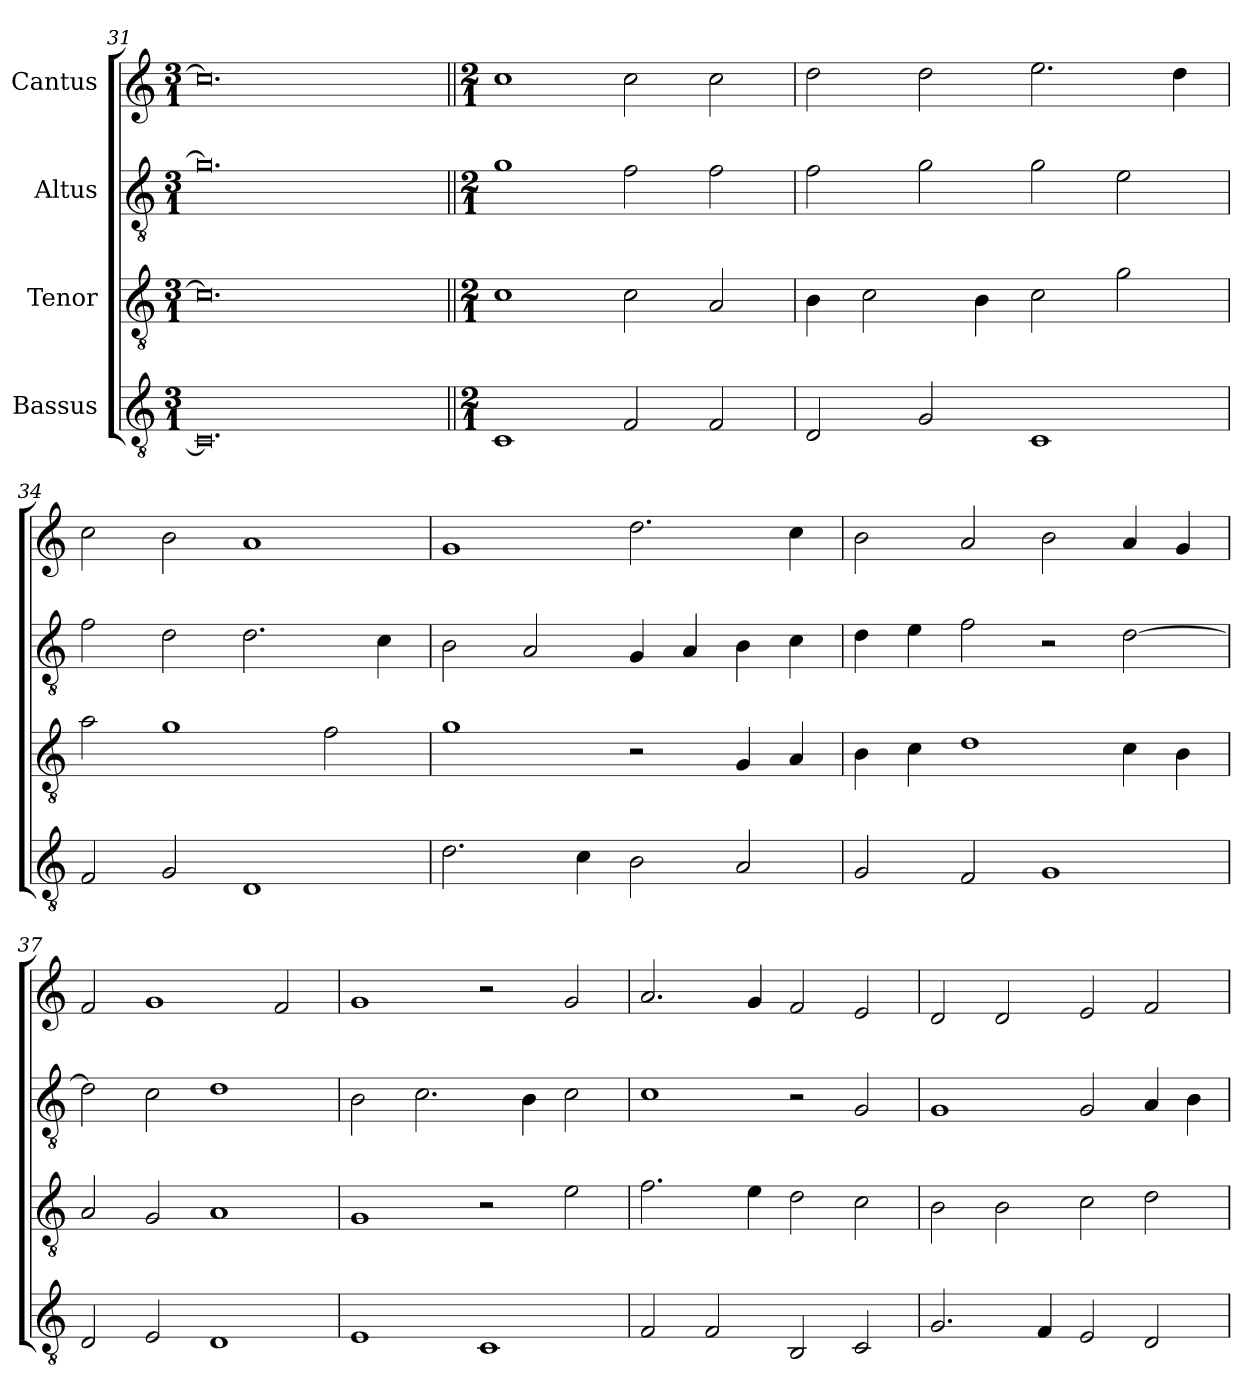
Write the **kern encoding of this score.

**kern	**kern	**kern	**kern
*part4	*part3	*part2	*part1
*staff4	*staff3	*staff2	*staff1
*I"Bassus	*I"Tenor	*I"Altus	*I"Cantus
*clefGv2	*clefGv2	*clefGv2	*clefG2
*ITrd7c12	*ITrd7c12	*ITrd7c12	*
*k[]	*k[]	*k[]	*k[]
*C:	*C:	*C:	*C:
*M3/1	*M3/1	*M3/1	*M3/1
=31	=31	=31	=31
0.CCi]	0.Ci]	0.Gi]	0.cci]
=32||	=32||	=32||	=32||
*M2/1	*M2/1	*M2/1	*M2/1
1CCi	1Ci	1Gi	1cci
2FFi/	2Ci\	2Fi\	2cci\
2FFi/	2AAi/	2Fi\	2cci\
=33	=33	=33	=33
2DDi/	4BBi\	2Fi\	2ddi\
.	2Ci\	.	.
2GGi/	.	2Gi\	2ddi\
.	4BBi\	.	.
1CCi	2Ci\	2Gi\	2.eei\
.	2Gi\	2Ei\	.
.	.	.	4ddi\
!!LO:LB:g=z
=34	=34	=34	=34
2FFi/	2Ai\	2Fi\	2cci\
2GGi/	1Gi	2Di\	2bi\
1DDi	.	2.Di\	1ai
.	2Fi\	.	.
.	.	4Ci\	.
=35	=35	=35	=35
2.Di\	1Gi	2BBi\	1gi
.	.	2AAi/	.
4Ci\	.	.	.
2BBi\	2r	4GGi/	2.ddi\
.	.	4AAi/	.
2AAi/	4GGi/	4BBi\	.
.	4AAi/	4Ci\	4cci\
=36	=36	=36	=36
2GGi/	4BBi\	4Di\	2bi\
.	4Ci\	4Ei\	.
2FFi/	1Di	2Fi\	2ai/
1GGi	.	2r	2bi\
.	4Ci\	[>2Di\	4ai/
.	4BBi\	.	4gi/
=37	=37	=37	=37
2DDi/	2AAi/	2Di\]	2fi/
2EEi/	2GGi/	2Ci\	1gi
1DDi	1AAi	1Di	.
.	.	.	2fi/
=38	=38	=38	=38
1EEi	1GGi	2BBi\	1gi
.	.	2.Ci\	.
1CCi	2r	.	2r
.	.	4BBi\	.
.	2Ei\	2Ci\	2gi/
!!LO:LB:g=z
=39	=39	=39	=39
2FFi/	2.Fi\	1Ci	2.ai/
2FFi/	.	.	.
.	4Ei\	.	4gi/
2BBBi/	2Di\	2r	2fi/
2CCi/	2Ci\	2GGi/	2ei/
=40	=40	=40	=40
2.GGi/	2BBi\	1GGi	2di/
.	2BBi\	.	2di/
4FFi/	.	.	.
2EEi/	2Ci\	2GGi/	2ei/
2DDi/	2Di\	4AAi/	2fi/
.	.	4BBi\	.
=	=	=	=
*-	*-	*-	*-
